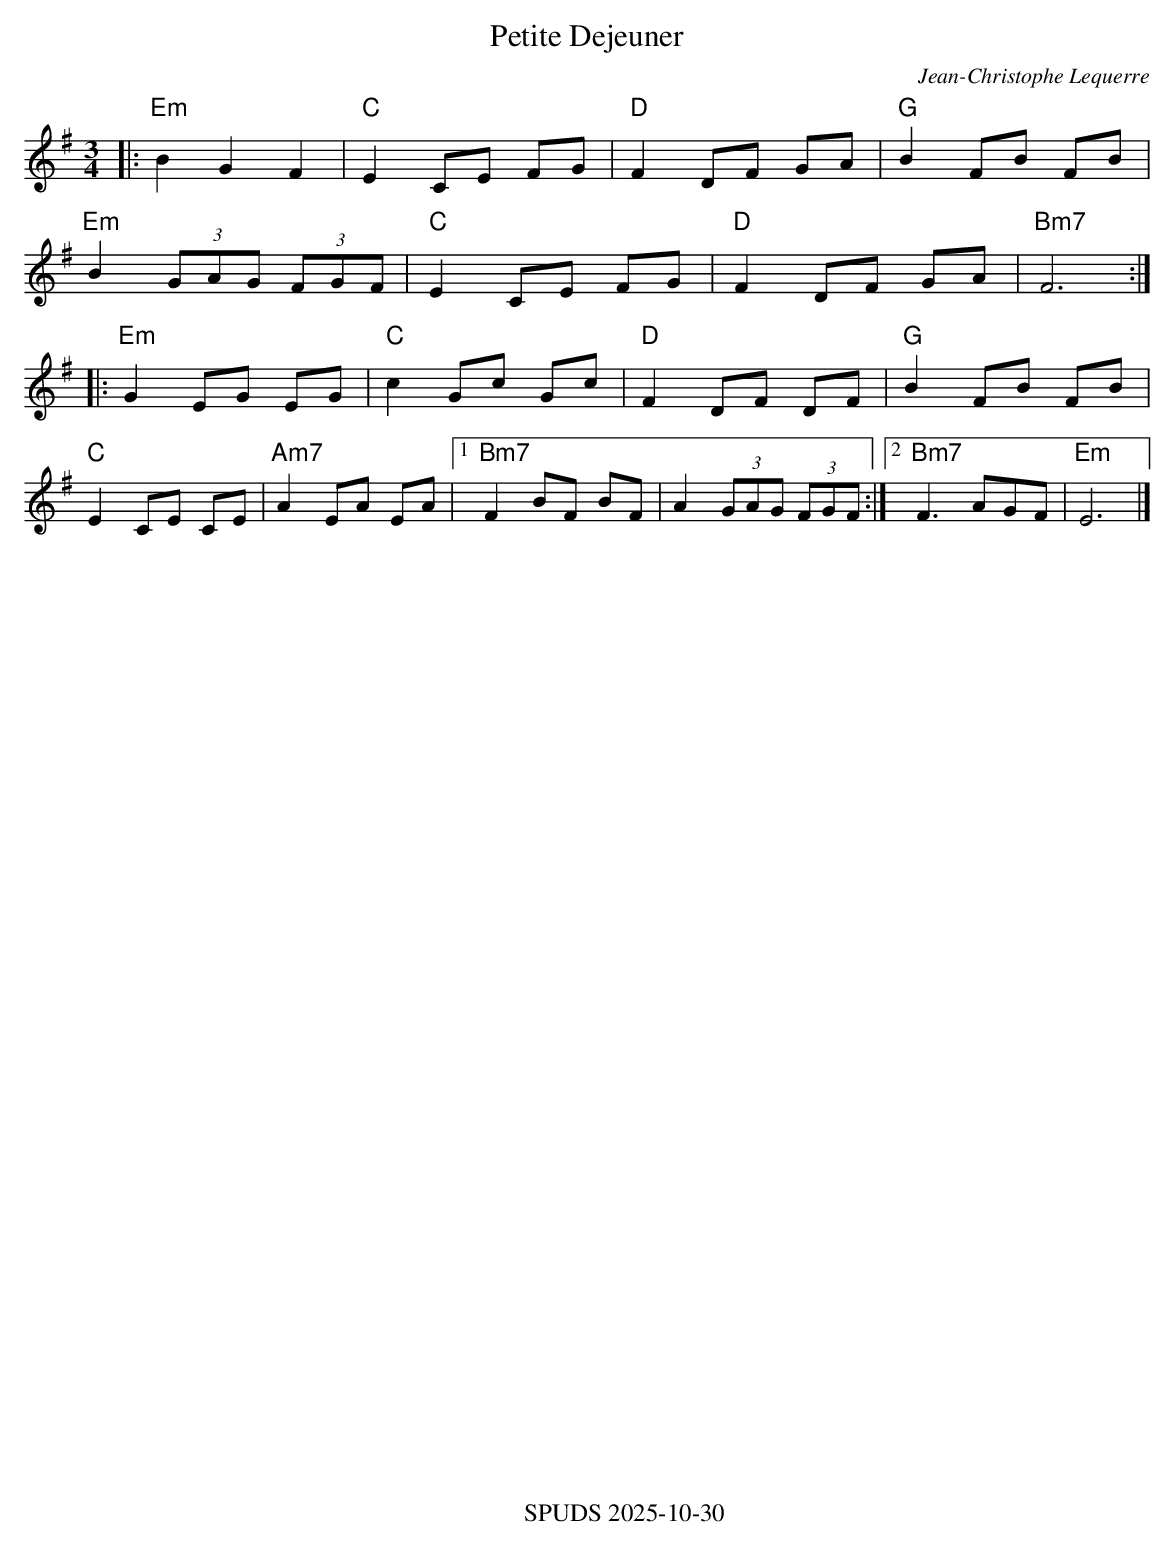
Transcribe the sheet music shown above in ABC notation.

X:1
T:Petite Dejeuner
C:Jean-Christophe Lequerre
M:3/4
L:1/8
K:G
|:"Em"B2G2F2|"C"E2 CE FG|"D"F2 DF GA|"G"B2 FB FB|
"Em"B2 (3GAG (3FGF|"C"E2 CE FG|"D"F2 DF GA|"Bm7"F6:|
|:"Em"G2 EG EG|"C"c2 Gc Gc|"D"F2 DF DF|"G"B2 FB FB|
"C"E2 CE CE|"Am7"A2 EA EA|1"Bm7"F2 BF BF|A2 (3GAG (3FGF:|2 "Bm7"F3AGF|"Em"E6|]
